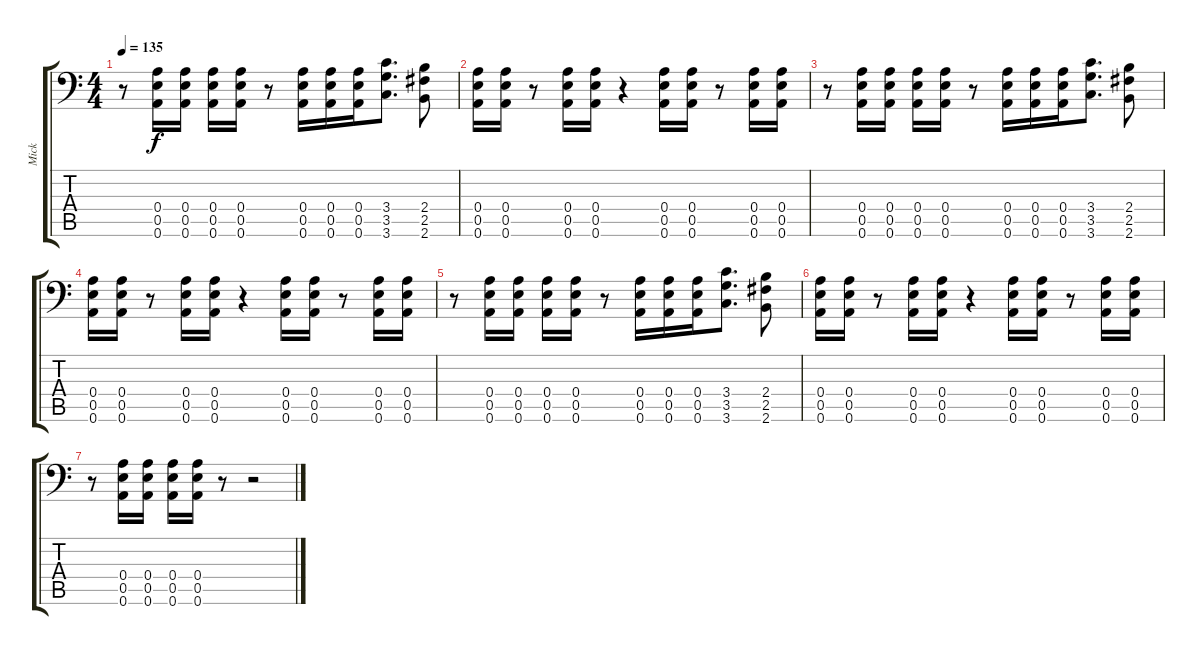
\track ("Mick" "Mick") {instrument distortionguitar}
\staff {score tabs}
\tuning (B3 Gb3 D3 A2 E2 A1) {hide}
\ts (4 4)
\tempo 135
\clef f4
\ks c
r.8{dy f} (0.4 0.5 0.6).16 (0.4 0.5 0.6).16 (0.4 0.5 0.6).16 (0.4 0.5 0.6).16 r.8 (0.4 0.5 0.6).16 (0.4 0.5 0.6).16 (0.4 0.5 0.6).16 (3.4 3.5 3.6).8{d} (2.4 2.5 2.6).8 |
(0.4 0.5 0.6).16 (0.4 0.5 0.6).16 r.8 (0.4 0.5 0.6).16 (0.4 0.5 0.6).16 r.4 (0.4 0.5 0.6).16 (0.4 0.5 0.6).16 r.8 (0.4 0.5 0.6).16 (0.4 0.5 0.6).16 |
r.8 (0.4 0.5 0.6).16 (0.4 0.5 0.6).16 (0.4 0.5 0.6).16 (0.4 0.5 0.6).16 r.8 (0.4 0.5 0.6).16 (0.4 0.5 0.6).16 (0.4 0.5 0.6).16 (3.4 3.5 3.6).8{d} (2.4 2.5 2.6).8 |
(0.4 0.5 0.6).16 (0.4 0.5 0.6).16 r.8 (0.4 0.5 0.6).16 (0.4 0.5 0.6).16 r.4 (0.4 0.5 0.6).16 (0.4 0.5 0.6).16 r.8 (0.4 0.5 0.6).16 (0.4 0.5 0.6).16 |
r.8 (0.4 0.5 0.6).16 (0.4 0.5 0.6).16 (0.4 0.5 0.6).16 (0.4 0.5 0.6).16 r.8 (0.4 0.5 0.6).16 (0.4 0.5 0.6).16 (0.4 0.5 0.6).16 (3.4 3.5 3.6).8{d} (2.4 2.5 2.6).8 |
(0.4 0.5 0.6).16 (0.4 0.5 0.6).16 r.8 (0.4 0.5 0.6).16 (0.4 0.5 0.6).16 r.4 (0.4 0.5 0.6).16 (0.4 0.5 0.6).16 r.8 (0.4 0.5 0.6).16 (0.4 0.5 0.6).16 |
r.8 (0.4 0.5 0.6).16 (0.4 0.5 0.6).16 (0.4 0.5 0.6).16 (0.4 0.5 0.6).16 r.8 r.2
